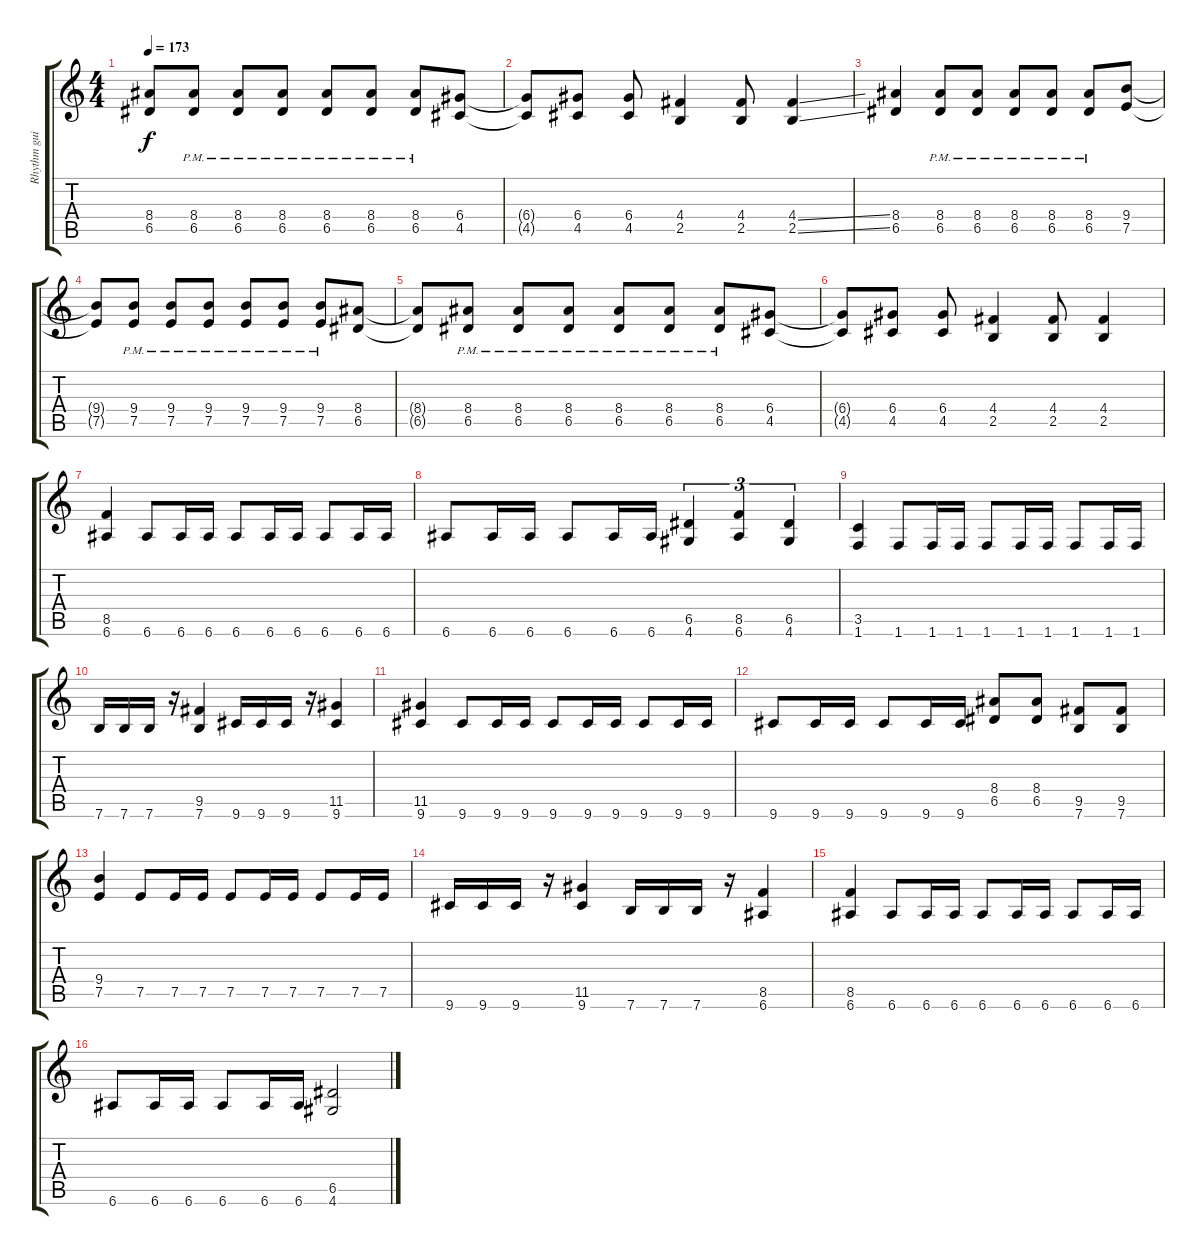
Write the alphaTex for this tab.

\track ("Rhythm guitar" "Rhythm gui") {instrument overdrivenguitar}
\staff {score tabs}
\tuning (E4 B3 G3 D3 A2 E2) {hide}
\ts (4 4)
\tempo 173
\clef g2
\ks c
(8.4{t} 6.5{t}).8{dy f} (8.4{pm} 6.5{pm}).8 (8.4{pm} 6.5{pm}).8 (8.4{pm} 6.5{pm}).8 (8.4{pm} 6.5{pm}).8 (8.4{pm} 6.5{pm}).8 (8.4{pm} 6.5{pm}).8 (6.4 4.5).8 |
(6.4{t} 4.5{t}).8 (6.4 4.5).8 (6.4 4.5).8 (4.4 2.5).4 (4.4 2.5).8 (4.4{ss} 2.5{ss}).4 |
(8.4 6.5).4 (8.4{pm} 6.5{pm}).8 (8.4{pm} 6.5{pm}).8 (8.4{pm} 6.5{pm}).8 (8.4{pm} 6.5{pm}).8 (8.4{pm} 6.5{pm}).8 (9.4 7.5).8 |
(9.4{t} 7.5{t}).8 (9.4{pm} 7.5{pm}).8 (9.4{pm} 7.5{pm}).8 (9.4{pm} 7.5{pm}).8 (9.4{pm} 7.5{pm}).8 (9.4{pm} 7.5{pm}).8 (9.4{pm} 7.5{pm}).8 (8.4 6.5).8 |
(8.4{t} 6.5{t}).8 (8.4{pm} 6.5{pm}).8 (8.4{pm} 6.5{pm}).8 (8.4{pm} 6.5{pm}).8 (8.4{pm} 6.5{pm}).8 (8.4{pm} 6.5{pm}).8 (8.4{pm} 6.5{pm}).8 (6.4 4.5).8 |
(6.4{t} 4.5{t}).8 (6.4 4.5).8 (6.4 4.5).8 (4.4 2.5).4 (4.4 2.5).8 (4.4 2.5).4 |
(8.5 6.6).4 6.6.8 6.6.16 6.6.16 6.6.8 6.6.16 6.6.16 6.6.8 6.6.16 6.6.16 |
6.6.8 6.6.16 6.6.16 6.6.8 6.6.16 6.6.16 (6.5 4.6).4{tu (3 2)} (8.5 6.6).4{tu (3 2)} (6.5 4.6).4{tu (3 2)} |
(3.5 1.6).4 1.6.8 1.6.16 1.6.16 1.6.8 1.6.16 1.6.16 1.6.8 1.6.16 1.6.16 |
7.6.16 7.6.16 7.6.16 r.16 (9.5 7.6).4 9.6.16 9.6.16 9.6.16 r.16 (11.5 9.6).4 |
(11.5 9.6).4 9.6.8 9.6.16 9.6.16 9.6.8 9.6.16 9.6.16 9.6.8 9.6.16 9.6.16 |
9.6.8 9.6.16 9.6.16 9.6.8 9.6.16 9.6.16 (8.4 6.5).8 (8.4 6.5).8 (9.5 7.6).8 (9.5 7.6).8 |
(9.4 7.5).4 7.5.8 7.5.16 7.5.16 7.5.8 7.5.16 7.5.16 7.5.8 7.5.16 7.5.16 |
9.6.16 9.6.16 9.6.16 r.16 (11.5 9.6).4 7.6.16 7.6.16 7.6.16 r.16 (8.5 6.6).4 |
(8.5 6.6).4 6.6.8 6.6.16 6.6.16 6.6.8 6.6.16 6.6.16 6.6.8 6.6.16 6.6.16 |
6.6.8 6.6.16 6.6.16 6.6.8 6.6.16 6.6.16 (6.5 4.6).2
